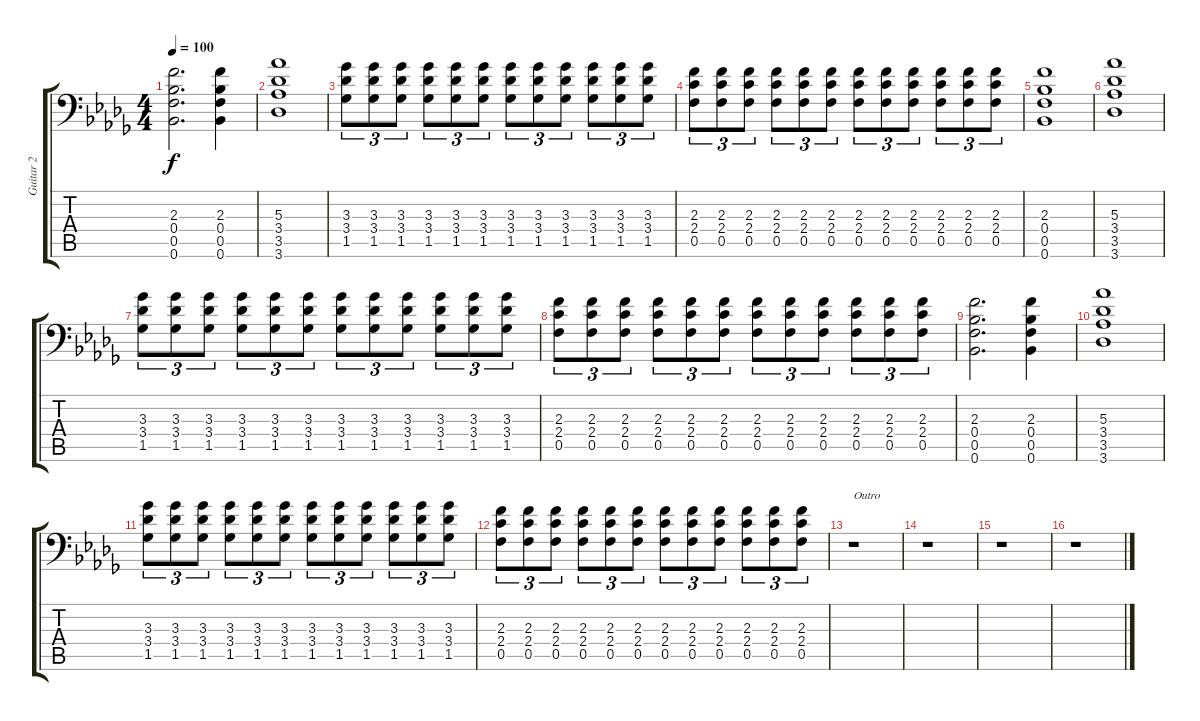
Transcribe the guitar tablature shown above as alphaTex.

\track ("Guitar 2" "Guitar 2") {instrument distortionguitar}
\staff {score tabs}
\tuning (C4 G3 Eb3 Bb2 F2 Bb1) {hide}
\ts (4 4)
\tempo 100
\clef f4
\ks db
(2.3 0.4 0.5 0.6).2{d dy f} (2.3 0.4 0.5 0.6).4 |
(5.3 3.4 3.5 3.6).1 |
(3.3 3.4 1.5).8{tu (3 2)} (3.3 3.4 1.5).8{tu (3 2)} (3.3 3.4 1.5).8{tu (3 2)} (3.3 3.4 1.5).8{tu (3 2)} (3.3 3.4 1.5).8{tu (3 2)} (3.3 3.4 1.5).8{tu (3 2)} (3.3 3.4 1.5).8{tu (3 2)} (3.3 3.4 1.5).8{tu (3 2)} (3.3 3.4 1.5).8{tu (3 2)} (3.3 3.4 1.5).8{tu (3 2)} (3.3 3.4 1.5).8{tu (3 2)} (3.3 3.4 1.5).8{tu (3 2)} |
(2.3 2.4 0.5).8{tu (3 2)} (2.3 2.4 0.5).8{tu (3 2)} (2.3 2.4 0.5).8{tu (3 2)} (2.3 2.4 0.5).8{tu (3 2)} (2.3 2.4 0.5).8{tu (3 2)} (2.3 2.4 0.5).8{tu (3 2)} (2.3 2.4 0.5).8{tu (3 2)} (2.3 2.4 0.5).8{tu (3 2)} (2.3 2.4 0.5).8{tu (3 2)} (2.3 2.4 0.5).8{tu (3 2)} (2.3 2.4 0.5).8{tu (3 2)} (2.3 2.4 0.5).8{tu (3 2)} |
(2.3 0.4 0.5 0.6).1 |
(5.3 3.4 3.5 3.6).1 |
(3.3 3.4 1.5).8{tu (3 2)} (3.3 3.4 1.5).8{tu (3 2)} (3.3 3.4 1.5).8{tu (3 2)} (3.3 3.4 1.5).8{tu (3 2)} (3.3 3.4 1.5).8{tu (3 2)} (3.3 3.4 1.5).8{tu (3 2)} (3.3 3.4 1.5).8{tu (3 2)} (3.3 3.4 1.5).8{tu (3 2)} (3.3 3.4 1.5).8{tu (3 2)} (3.3 3.4 1.5).8{tu (3 2)} (3.3 3.4 1.5).8{tu (3 2)} (3.3 3.4 1.5).8{tu (3 2)} |
(2.3 2.4 0.5).8{tu (3 2)} (2.3 2.4 0.5).8{tu (3 2)} (2.3 2.4 0.5).8{tu (3 2)} (2.3 2.4 0.5).8{tu (3 2)} (2.3 2.4 0.5).8{tu (3 2)} (2.3 2.4 0.5).8{tu (3 2)} (2.3 2.4 0.5).8{tu (3 2)} (2.3 2.4 0.5).8{tu (3 2)} (2.3 2.4 0.5).8{tu (3 2)} (2.3 2.4 0.5).8{tu (3 2)} (2.3 2.4 0.5).8{tu (3 2)} (2.3 2.4 0.5).8{tu (3 2)} |
(2.3 0.4 0.5 0.6).2{d} (2.3 0.4 0.5 0.6).4 |
(5.3 3.4 3.5 3.6).1 |
(3.3 3.4 1.5).8{tu (3 2)} (3.3 3.4 1.5).8{tu (3 2)} (3.3 3.4 1.5).8{tu (3 2)} (3.3 3.4 1.5).8{tu (3 2)} (3.3 3.4 1.5).8{tu (3 2)} (3.3 3.4 1.5).8{tu (3 2)} (3.3 3.4 1.5).8{tu (3 2)} (3.3 3.4 1.5).8{tu (3 2)} (3.3 3.4 1.5).8{tu (3 2)} (3.3 3.4 1.5).8{tu (3 2)} (3.3 3.4 1.5).8{tu (3 2)} (3.3 3.4 1.5).8{tu (3 2)} |
(2.3 2.4 0.5).8{tu (3 2)} (2.3 2.4 0.5).8{tu (3 2)} (2.3 2.4 0.5).8{tu (3 2)} (2.3 2.4 0.5).8{tu (3 2)} (2.3 2.4 0.5).8{tu (3 2)} (2.3 2.4 0.5).8{tu (3 2)} (2.3 2.4 0.5).8{tu (3 2)} (2.3 2.4 0.5).8{tu (3 2)} (2.3 2.4 0.5).8{tu (3 2)} (2.3 2.4 0.5).8{tu (3 2)} (2.3 2.4 0.5).8{tu (3 2)} (2.3 2.4 0.5).8{tu (3 2)} |
r.1{txt "Outro"} |
r.1 |
r.1 |
r.1
